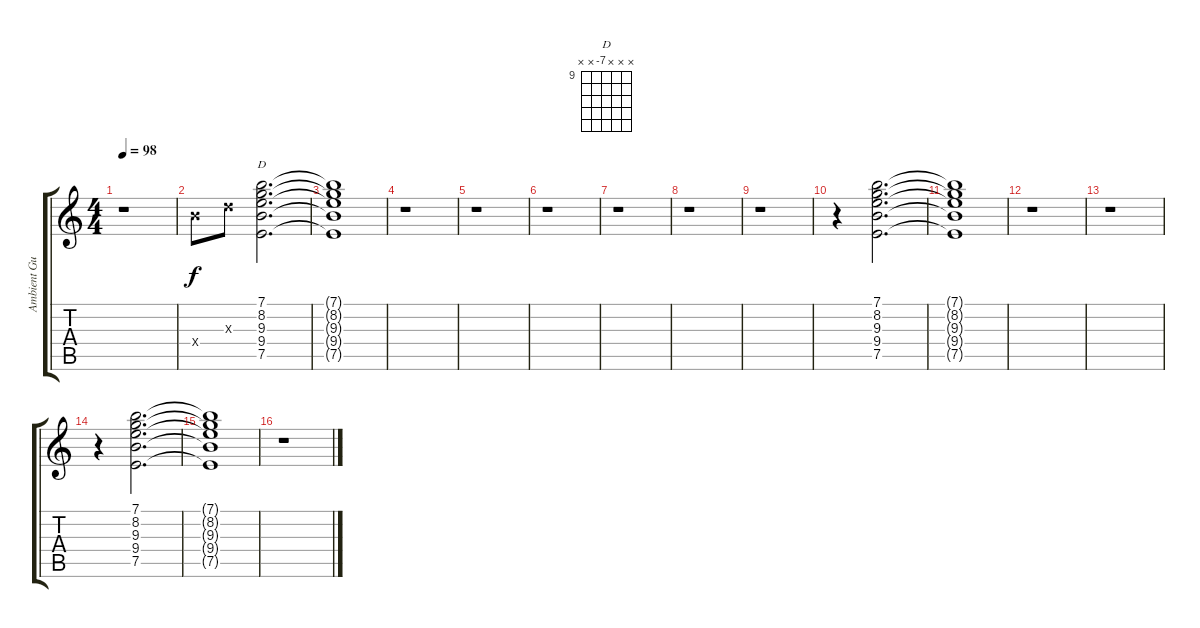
\track ("Ambient Guitar " "Ambient Gu") {instrument electricguitarclean}
\staff {score tabs}
\tuning (E4 B3 G3 D3 A2 E2) {hide}
\chord ("D" x x x 1 x x) {firstfret 9}
\ts (4 4)
\tempo 98
\clef g2
\ks c
r.1{dy f} |
9.4{x}.8 7.3{x}.8 (7.1 8.2 9.3 9.4 7.5).2{d ch "D"} |
(7.1{t} 8.2{t} 9.3{t} 9.4{t} 7.5{t}).1 |
r.1 |
r.1 |
r.1 |
r.1 |
r.1 |
r.1 |
r.4 (7.1 8.2 9.3 9.4 7.5).2{d} |
(7.1{t} 8.2{t} 9.3{t} 9.4{t} 7.5{t}).1 |
r.1 |
r.1 |
r.4 (7.1 8.2 9.3 9.4 7.5).2{d} |
(7.1{t} 8.2{t} 9.3{t} 9.4{t} 7.5{t}).1 |
r.1
